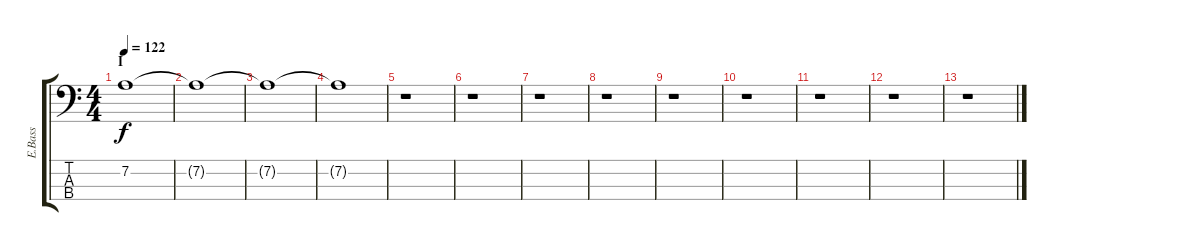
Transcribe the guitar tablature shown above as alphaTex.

\track ("E.Bass" "E.Bass") {instrument electricbassfinger}
\staff {score tabs}
\tuning (G2 D2 A1 E1) {hide}
\ts (4 4)
\section ("" "I")
\tempo 122
\clef f4
\ks c
7.2.1{dy f} |
7.2{t}.1 |
7.2{t}.1 |
7.2{t}.1 |
r.1 |
r.1 |
r.1 |
r.1 |
r.1 |
r.1 |
r.1 |
r.1 |
r.1
